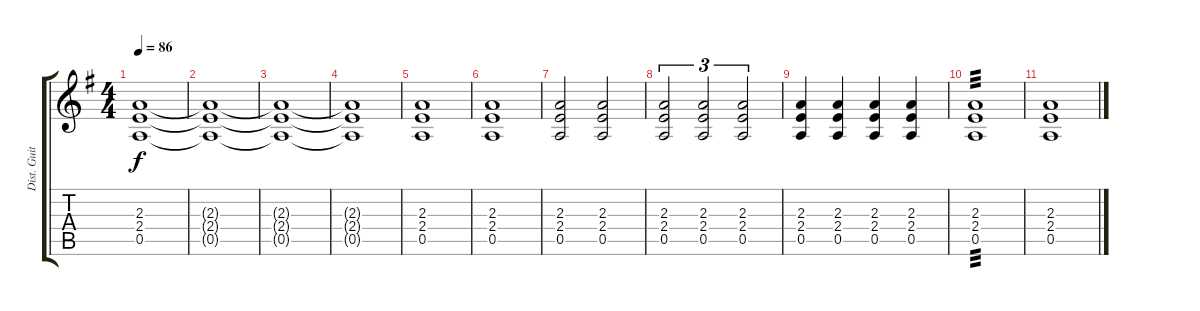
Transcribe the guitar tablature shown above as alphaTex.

\track ("Dist. Guitar 2" "Dist. Guit") {instrument distortionguitar}
\staff {score tabs}
\tuning (E4 B3 G3 D3 A2 E2) {hide}
\ts (4 4)
\tempo 86
\clef g2
\ks eminor
(2.3{t} 2.4{t} 0.5{t}).1{dy f} |
(2.3{t} 2.4{t} 0.5{t}).1 |
(2.3{t} 2.4{t} 0.5{t}).1 |
(2.3{t} 2.4{t} 0.5{t}).1 |
(2.3 2.4 0.5).1 |
(2.3 2.4 0.5).1 |
(2.3 2.4 0.5).2 (2.3 2.4 0.5).2 |
(2.3 2.4 0.5).2{tu (3 2)} (2.3 2.4 0.5).2{tu (3 2)} (2.3 2.4 0.5).2{tu (3 2)} |
(2.3 2.4 0.5).4 (2.3 2.4 0.5).4 (2.3 2.4 0.5).4 (2.3 2.4 0.5).4 |
(2.3 2.4 0.5).1{tp 3} |
(2.3 2.4 0.5).1
